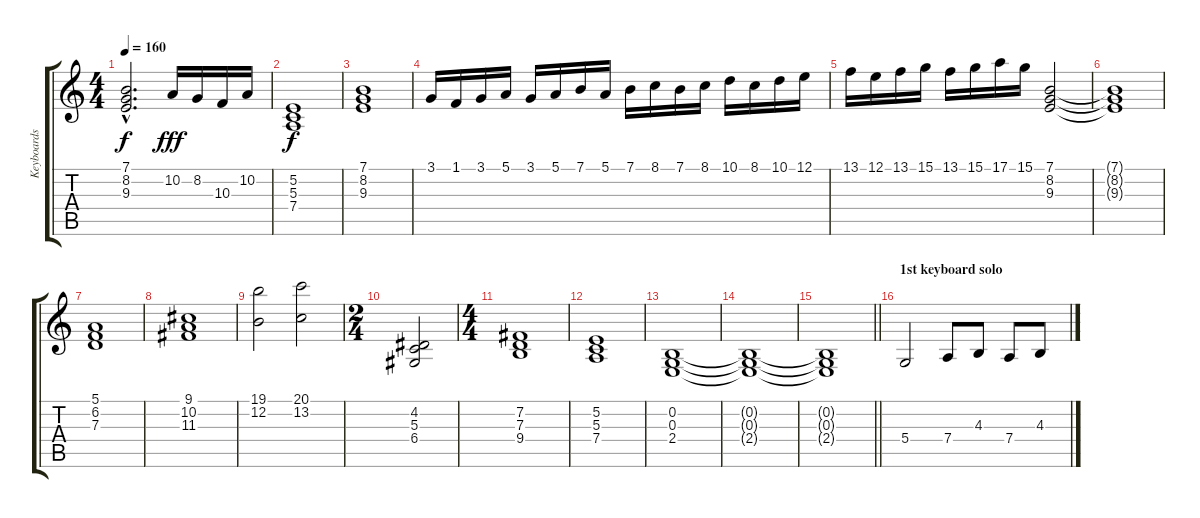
\track ("Keyboards 1" "Keyboards ") {instrument stringensemble1}
\staff {score tabs}
\tuning (E4 B3 G3 D3 A2 E2) {hide}
\ts (4 4)
\tempo 160
\clef g2
\ks c
(7.1{hac} 8.2{hac} 9.3{hac}).2{d dy f} 10.2.16{dy fff} 8.2.16 10.3.16 10.2.16 |
(5.2 5.3 7.4).1{dy f} |
(7.1 8.2 9.3).1 |
3.1.16 1.1.16 3.1.16 5.1.16 3.1.16 5.1.16 7.1.16 5.1.16 7.1.16 8.1.16 7.1.16 8.1.16 10.1.16 8.1.16 10.1.16 12.1.16 |
13.1.16 12.1.16 13.1.16 15.1.16 13.1.16 15.1.16 17.1.16 15.1.16 (7.1 8.2 9.3).2 |
(7.1{t} 8.2{t} 9.3{t}).1 |
(5.1 6.2 7.3).1 |
(9.1 10.2 11.3).1 |
(19.1 12.2).2 (20.1 13.2).2 |
\ts (2 4)
(4.2 5.3 6.4).2 |
\ts (4 4)
(7.2 7.3 9.4).1 |
(5.2 5.3 7.4).1 |
(0.2 0.3 2.4).1 |
(0.2{t} 0.3{t} 2.4{t}).1 |
\barLineRight lightlight
(0.2{t} 0.3{t} 2.4{t}).1 |
\section ("" "1st keyboard solo")
5.4.2{volume 16} 7.4.8 4.3.8 7.4.8 4.3.8
